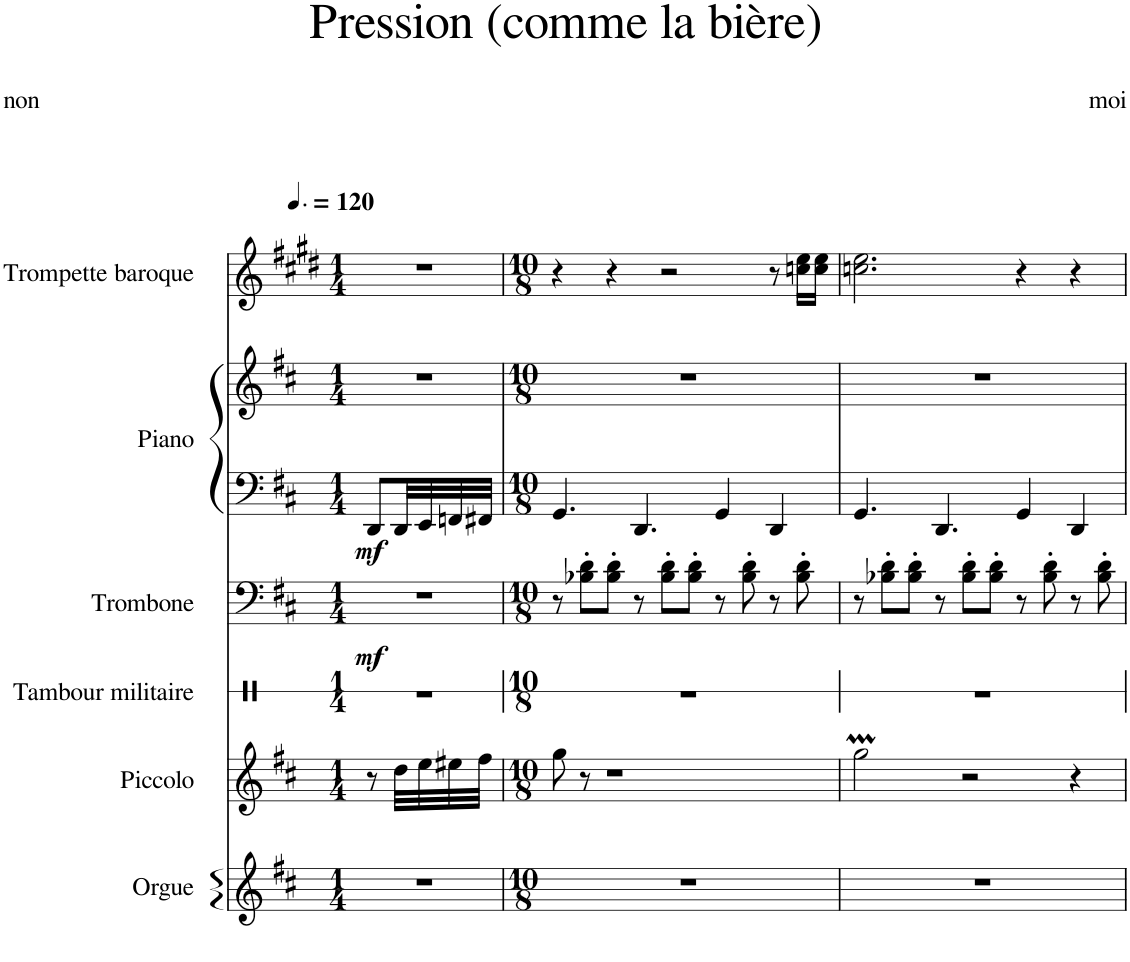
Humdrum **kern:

**kern	**kern	**kern	**kern	**dynam	**kern	**kern	**dynam	**kern
*part6	*part5	*part4	*part3	*part3	*part2	*part2	*part2	*part1
*staff7	*staff6	*staff5	*staff4	*staff4	*staff3	*staff2	*staff2/3	*staff1
*I"Orgue	*I"Piccolo	*I"Tambour militaire	*I"Trombone	*	*I"Piano	*	*	*I"Trompette baroque
*I'Org.	*I'Picc.	*I'Tbr. mil.	*I'Tbn.	*	*I'Pia.	*	*	*I'Tromp. bar.
*	*	*stria1	*	*	*	*	*	*
*clefG2	*clefG2	*clefX	*clefF4	*	*clefF4	*clefG2	*	*clefG2
*	*Trd-7c-12	*	*	*	*	*	*	*Trd1c2
*k[f#c#]	*k[f#c#]	*k[f#c#]	*k[f#c#]	*	*k[f#c#]	*k[f#c#]	*	*k[f#c#g#d#]
*M1/4	*M1/4	*M1/4	*M1/4	*	*M1/4	*M1/4	*	*M1/4
*MM180	*MM180	*MM180	*MM180	*	*MM180	*MM180	*	*MM180
=1	=1	=1	=1	=1	=1	=1	=1	=1
!	!	!	!	!LO:DY:b	!	!	!LO:DY:b=2	!
4r	8r	4r	4r	mf	8DD/L	4r	mf	4r
.	32dd\LLL	.	.	.	32DD/LL	.	.	.
.	32ee\	.	.	.	32EE/	.	.	.
.	32ee#X\	.	.	.	32FFn/	.	.	.
.	32ff#\JJJ	.	.	.	32FF#X/JJJ	.	.	.
=2	=2	=2	=2	=2	=2	=2	=2	=2
*M10/8	*M10/8	*M10/8	*M10/8	*	*M10/8	*M10/8	*	*M10/8
4%5r	8gg\	4%5r	8r	.	4.GG/	4%5r	.	4r
.	8r	.	8B-X\' 8d\'L	.	.	.	.	.
.	1r	.	8B-\' 8d\'J	.	.	.	.	4r
.	.	.	8r	.	4.DD/	.	.	.
.	.	.	8B-\' 8d\'L	.	.	.	.	2r
.	.	.	8B-\' 8d\'J	.	.	.	.	.
.	.	.	8r	.	4GG/	.	.	.
.	.	.	8B-\' 8d\'	.	.	.	.	.
.	.	.	8r	.	4DD/	.	.	8r
.	.	.	8B-\' 8d\'	.	.	.	.	16ccn\ 16ee\LL
.	.	.	.	.	.	.	.	16cc\ 16ee\JJ
=3	=3	=3	=3	=3	=3	=3	=3	=3
4%5r	2ggM\	4%5r	8r	.	4.GG/	4%5r	.	2.ccn\ 2.ee\
.	.	.	8B-X\' 8d\'L	.	.	.	.	.
.	.	.	8B-\' 8d\'J	.	.	.	.	.
.	.	.	8r	.	4.DD/	.	.	.
.	2r	.	8B-\' 8d\'L	.	.	.	.	.
.	.	.	8B-\' 8d\'J	.	.	.	.	.
.	.	.	8r	.	4GG/	.	.	4r
.	.	.	8B-\' 8d\'	.	.	.	.	.
.	4r	.	8r	.	4DD/	.	.	4r
.	.	.	8B-\' 8d\'	.	.	.	.	.
=	=	=	=	=	=	=	=	=
*-	*-	*-	*-	*-	*-	*-	*-	*-
